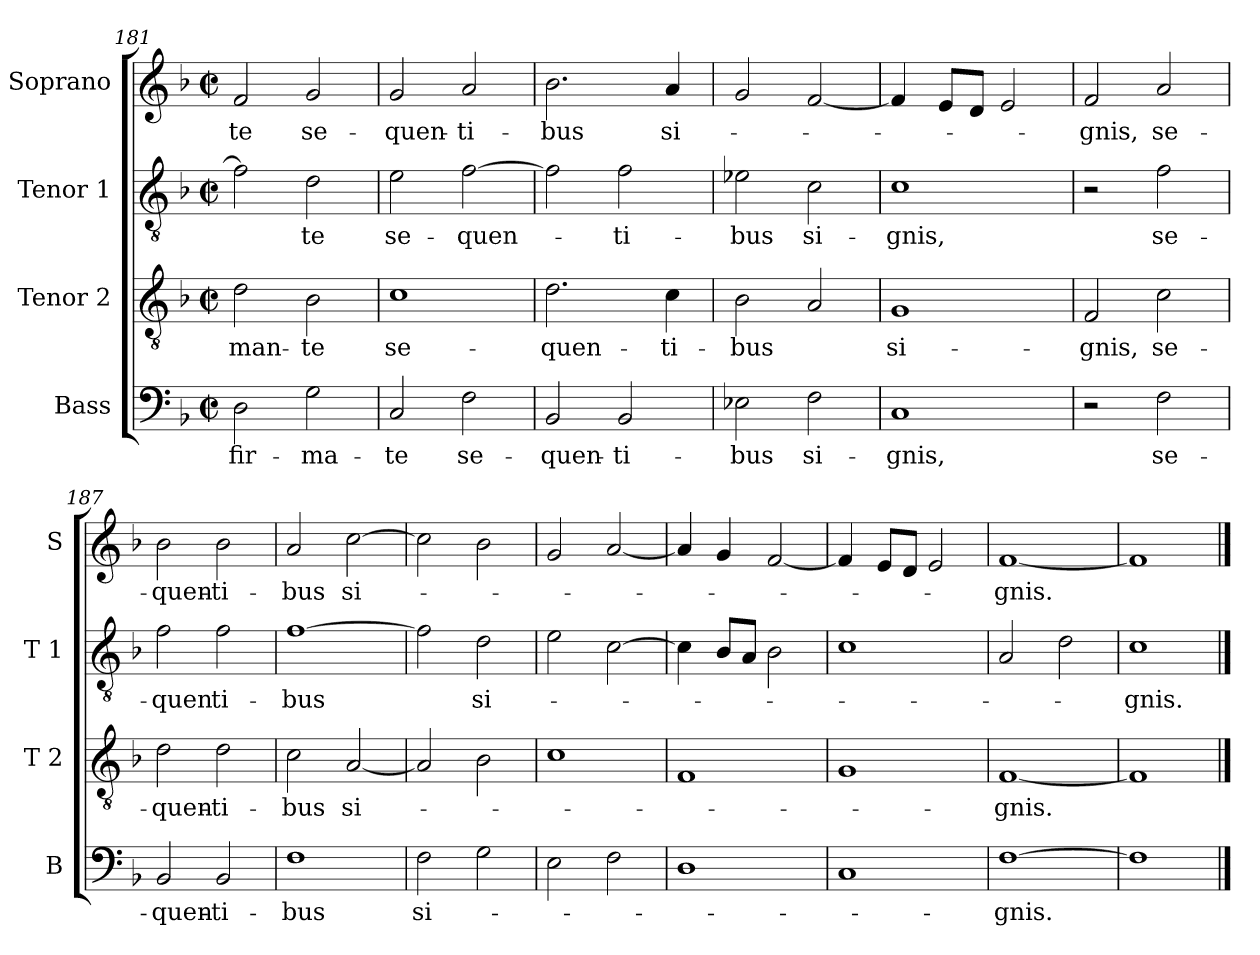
**kern	**text	**kern	**text	**kern	**text	**kern	**text
*part4	*part4	*part3	*part3	*part2	*part2	*part1	*part1
*staff4	*staff4	*staff3	*staff3	*staff2	*staff2	*staff1	*staff1
*I"Bass	*	*I"Tenor 2	*	*I"Tenor 1	*	*I"Soprano	*
*I'B	*	*I'T 2	*	*I'T 1	*	*I'S	*
*clefF4	*	*clefGv2	*	*clefGv2	*	*clefG2	*
*k[b-]	*	*k[b-]	*	*k[b-]	*	*k[b-]	*
*F:	*	*F:	*	*F:	*	*F:	*
*M2/2	*	*M2/2	*	*M2/2	*	*M2/2	*
*met(c|)	*	*met(c|)	*	*met(c|)	*	*met(c|)	*
=181	=181	=181	=181	=181	=181	=181	=181
2D\	-fir-	2d\	-man-	2f\]	.	2f/	-te
2G\	-ma-	2B-\	-te	2d\	-te	2g/	se-
=182	=182	=182	=182	=182	=182	=182	=182
2C/	-te	1c	se-	2e\	se-	2g/	-quen-
2F\	se-	.	.	[2f\	-quen-	2a/	-ti-
=183	=183	=183	=183	=183	=183	=183	=183
2BB-/	-quen-	2.d\	-quen-	2f\]	.	2.b-\	-bus
2BB-/	-ti-	.	.	2f\	-ti-	.	.
.	.	4c\	-ti-	.	.	4a/	si-
!!LO:LB:g=z
=184	=184	=184	=184	=184	=184	=184	=184
2E-X\	-bus	2B-\	-bus	2e-X\	-bus	2g/	.
2F\	si-	2A/	.	2c\	si-	[2f/	.
=185	=185	=185	=185	=185	=185	=185	=185
1C	-gnis,	1G	si-	1c	-gnis,	4f/]	.
.	.	.	.	.	.	8e/L	.
.	.	.	.	.	.	8d/J	.
.	.	.	.	.	.	2e/	.
=186	=186	=186	=186	=186	=186	=186	=186
2r	.	2F/	-gnis,	2r	.	2f/	-gnis,
2F\	se-	2c\	se-	2f\	se-	2a/	se-
=187	=187	=187	=187	=187	=187	=187	=187
2BB-/	-quen-	2d\	-quen-	2f\	-quen	2b-\	-quen-
2BB-/	-ti-	2d\	-ti-	2f\	ti-	2b-\	-ti-
=188	=188	=188	=188	=188	=188	=188	=188
1F	-bus	2c\	-bus	[1f	-bus	2a/	-bus
.	.	[2A/	si-	.	.	[2cc\	si-
=189	=189	=189	=189	=189	=189	=189	=189
2F\	si-	2A/]	.	2f\]	.	2cc\]	.
2G\	.	2B-\	.	2d\	si-	2b-\	.
!!LO:LB:g=z
=190	=190	=190	=190	=190	=190	=190	=190
2E\	.	1c	.	2e\	.	2g/	.
2F\	.	.	.	[2c\	.	[2a/	.
=191	=191	=191	=191	=191	=191	=191	=191
1D	.	1F	.	4c\]	.	4a/]	.
.	.	.	.	8B-/L	.	4g/	.
.	.	.	.	8A/J	.	.	.
.	.	.	.	2B-\	.	[2f/	.
=192	=192	=192	=192	=192	=192	=192	=192
1C	.	1G	.	1c	.	4f/]	.
.	.	.	.	.	.	8e/L	.
.	.	.	.	.	.	8d/J	.
.	.	.	.	.	.	2e/	.
=193	=193	=193	=193	=193	=193	=193	=193
[1F	-gnis.	[1F	-gnis.	2A/	.	[1f	-gnis.
.	.	.	.	2d\	.	.	.
=194	=194	=194	=194	=194	=194	=194	=194
1F]	.	1F]	.	1c	-gnis.	1f]	.
==	==	==	==	==	==	==	==
*-	*-	*-	*-	*-	*-	*-	*-
